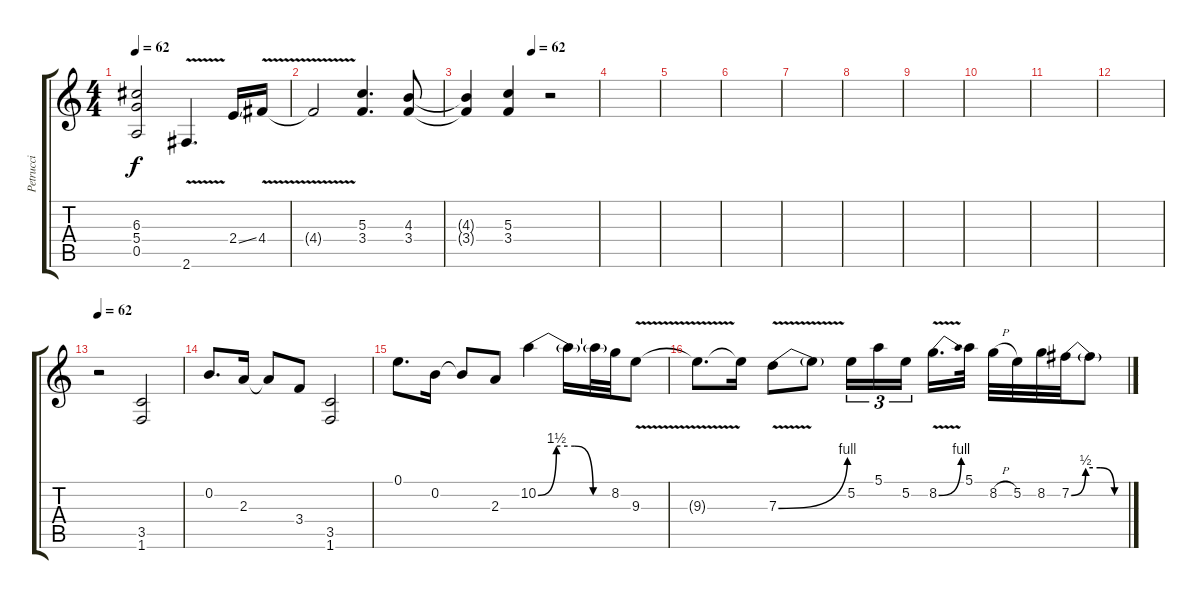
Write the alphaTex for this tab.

\track ("Petrucci" "Petrucci") {instrument distortionguitar}
\staff {score tabs}
\tuning (E4 B3 G3 D3 A2 E2) {hide}
\ts (4 4)
\tempo 62
\clef g2
\ks c
(6.3{t} 5.4{t} 0.5{t}).2{dy f} 2.6{v}.4{d} 2.4{ss}.16 4.4{v}.16 |
4.4{t}.2 (5.3 3.4).4{d} (4.3 3.4).8 |
\tempo (62 0.5)
(4.3{t} 3.4{t}).4 (5.3 3.4).4 r.2 |
|
|
|
|
|
|
|
|
|
\tempo 62
r.2 (3.5 1.6).2 |
0.2.8{d} 2.3.16 2.3{t}.8 3.4.8 (3.5 1.6).2 |
0.1.8{d} 0.2.16 0.2{t}.8 2.3.8 10.2{be (custom 0 0 15 6 30 6 45 0 60 0)}.4 10.2{t}.16 10.2{t}.32 8.2.32 9.3{v}.8 |
9.3{t}.8{d} 9.3{t}.16 7.3{be (bend 0 0 60 4) v}.8 7.3{t}.8 5.2.16{tu (3 2)} 5.1.16{tu (3 2)} 5.2.16{tu (3 2)} 8.2{be (bend 0 0 60 4) v}.16{d} 5.1.32 8.2{h}.32 5.2.32 8.2.32 7.2{be (custom 0 0 15 2 30 2 45 0 60 0)}.32 7.2{t}.8
